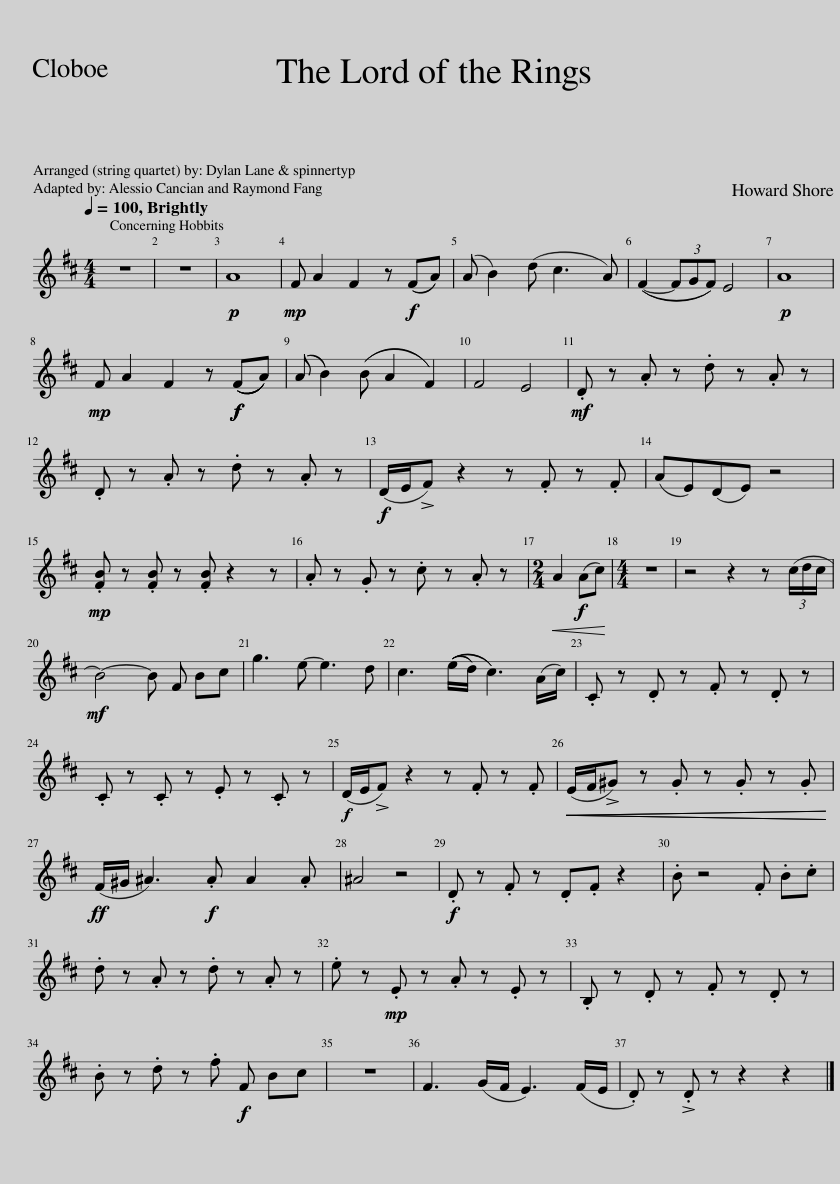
X:1
L:1/8
Q:1/4=100
M:4/4
I:linebreak $
K:D
V:1 treble
V:1
 z8 | z8 |!p! A8 |!mp! F A2 F2 z!f! ((FA)) | (A B2) (d c3 A) | %5
 ((F2- (3FGF)) E4 |!p! A8 |$!mp! F A2 F2 z!f!!f! ((((FA)))) | ((A B2)) ((B A2 F2)) | F4 E4 | %10
!mf! .D z .A z .d z .A z |$ .D z .A z .d z .A z |!f! (D/E/!>!F) z2 z .F z .F | (AE)(DE) z4 |$!mp! .[FB] z .[FB] z .[FB] z2 z | %15
 .A z .G z .c z .A z |[M:2/4]!<(! A2!f! (Ac)!<)! |[M:4/4] z8 | z4 z2 z (3(c/d/c/ |$!mf! B4-) B F Bc | %20
 g3 e- e3 d | c3 ((((e/d/)) c3)) (A/c/) | .C z .D z .F z .D z |$ .C z .C z .E z .C z |!f! (D/E/!>!F) z2 z .F z .F | %25
!<(!!<(! (E/F/!>!^G) z .G z .G z .G!<)!!<)! |$!ff! (F/^G/ ^A3)!f! .A A2 .A | ^A4 z4 |!f! .D z .F z .D.F z2 | .B z4 .F .B.c |$ %30
 .d z .A z .d z .A z | .e z!mp! .E z .A z .E z | .B, z .D z .F z .D z |$ .B z .d z .f!f! F Bc | z8 | %35
 F3 (G/F/ E3) (F/E/ | .D) z !>!.D z z2 z2 |] %37
